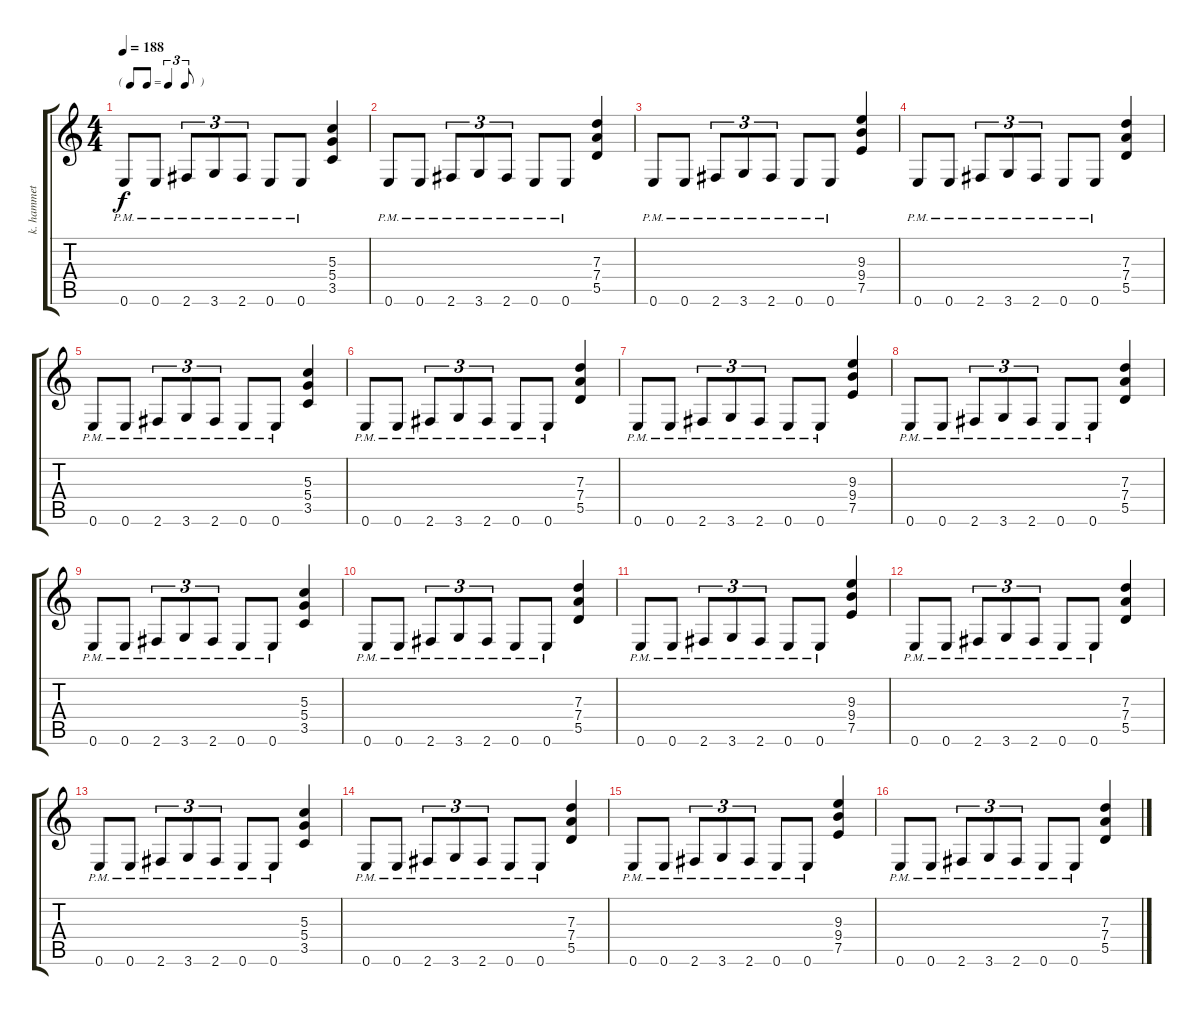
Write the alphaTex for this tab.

\track ("k. hammet - rhythm guitar" "k. hammet ") {instrument distortionguitar}
\staff {score tabs}
\tuning (E4 B3 G3 D3 A2 E2) {hide}
\ts (4 4)
\tf triplet8th
\tempo 188
\clef g2
\ks c
0.6{pm}.8{dy f} 0.6{pm}.8 2.6{pm}.8{tu (3 2)} 3.6{pm}.8{tu (3 2)} 2.6{pm}.8{tu (3 2)} 0.6{pm}.8 0.6{pm}.8 (5.3 5.4 3.5).4 |
0.6{pm}.8 0.6{pm}.8 2.6{pm}.8{tu (3 2)} 3.6{pm}.8{tu (3 2)} 2.6{pm}.8{tu (3 2)} 0.6{pm}.8 0.6{pm}.8 (7.3 7.4 5.5).4 |
0.6{pm}.8 0.6{pm}.8 2.6{pm}.8{tu (3 2)} 3.6{pm}.8{tu (3 2)} 2.6{pm}.8{tu (3 2)} 0.6{pm}.8 0.6{pm}.8 (9.3 9.4 7.5).4 |
0.6{pm}.8 0.6{pm}.8 2.6{pm}.8{tu (3 2)} 3.6{pm}.8{tu (3 2)} 2.6{pm}.8{tu (3 2)} 0.6{pm}.8 0.6{pm}.8 (7.3 7.4 5.5).4 |
0.6{pm}.8 0.6{pm}.8 2.6{pm}.8{tu (3 2)} 3.6{pm}.8{tu (3 2)} 2.6{pm}.8{tu (3 2)} 0.6{pm}.8 0.6{pm}.8 (5.3 5.4 3.5).4 |
0.6{pm}.8 0.6{pm}.8 2.6{pm}.8{tu (3 2)} 3.6{pm}.8{tu (3 2)} 2.6{pm}.8{tu (3 2)} 0.6{pm}.8 0.6{pm}.8 (7.3 7.4 5.5).4 |
0.6{pm}.8 0.6{pm}.8 2.6{pm}.8{tu (3 2)} 3.6{pm}.8{tu (3 2)} 2.6{pm}.8{tu (3 2)} 0.6{pm}.8 0.6{pm}.8 (9.3 9.4 7.5).4 |
0.6{pm}.8 0.6{pm}.8 2.6{pm}.8{tu (3 2)} 3.6{pm}.8{tu (3 2)} 2.6{pm}.8{tu (3 2)} 0.6{pm}.8 0.6{pm}.8 (7.3 7.4 5.5).4 |
0.6{pm}.8 0.6{pm}.8 2.6{pm}.8{tu (3 2)} 3.6{pm}.8{tu (3 2)} 2.6{pm}.8{tu (3 2)} 0.6{pm}.8 0.6{pm}.8 (5.3 5.4 3.5).4 |
0.6{pm}.8 0.6{pm}.8 2.6{pm}.8{tu (3 2)} 3.6{pm}.8{tu (3 2)} 2.6{pm}.8{tu (3 2)} 0.6{pm}.8 0.6{pm}.8 (7.3 7.4 5.5).4 |
0.6{pm}.8 0.6{pm}.8 2.6{pm}.8{tu (3 2)} 3.6{pm}.8{tu (3 2)} 2.6{pm}.8{tu (3 2)} 0.6{pm}.8 0.6{pm}.8 (9.3 9.4 7.5).4 |
0.6{pm}.8 0.6{pm}.8 2.6{pm}.8{tu (3 2)} 3.6{pm}.8{tu (3 2)} 2.6{pm}.8{tu (3 2)} 0.6{pm}.8 0.6{pm}.8 (7.3 7.4 5.5).4 |
0.6{pm}.8 0.6{pm}.8 2.6{pm}.8{tu (3 2)} 3.6{pm}.8{tu (3 2)} 2.6{pm}.8{tu (3 2)} 0.6{pm}.8 0.6{pm}.8 (5.3 5.4 3.5).4 |
0.6{pm}.8 0.6{pm}.8 2.6{pm}.8{tu (3 2)} 3.6{pm}.8{tu (3 2)} 2.6{pm}.8{tu (3 2)} 0.6{pm}.8 0.6{pm}.8 (7.3 7.4 5.5).4 |
0.6{pm}.8 0.6{pm}.8 2.6{pm}.8{tu (3 2)} 3.6{pm}.8{tu (3 2)} 2.6{pm}.8{tu (3 2)} 0.6{pm}.8 0.6{pm}.8 (9.3 9.4 7.5).4 |
0.6{pm}.8 0.6{pm}.8 2.6{pm}.8{tu (3 2)} 3.6{pm}.8{tu (3 2)} 2.6{pm}.8{tu (3 2)} 0.6{pm}.8 0.6{pm}.8 (7.3 7.4 5.5).4
